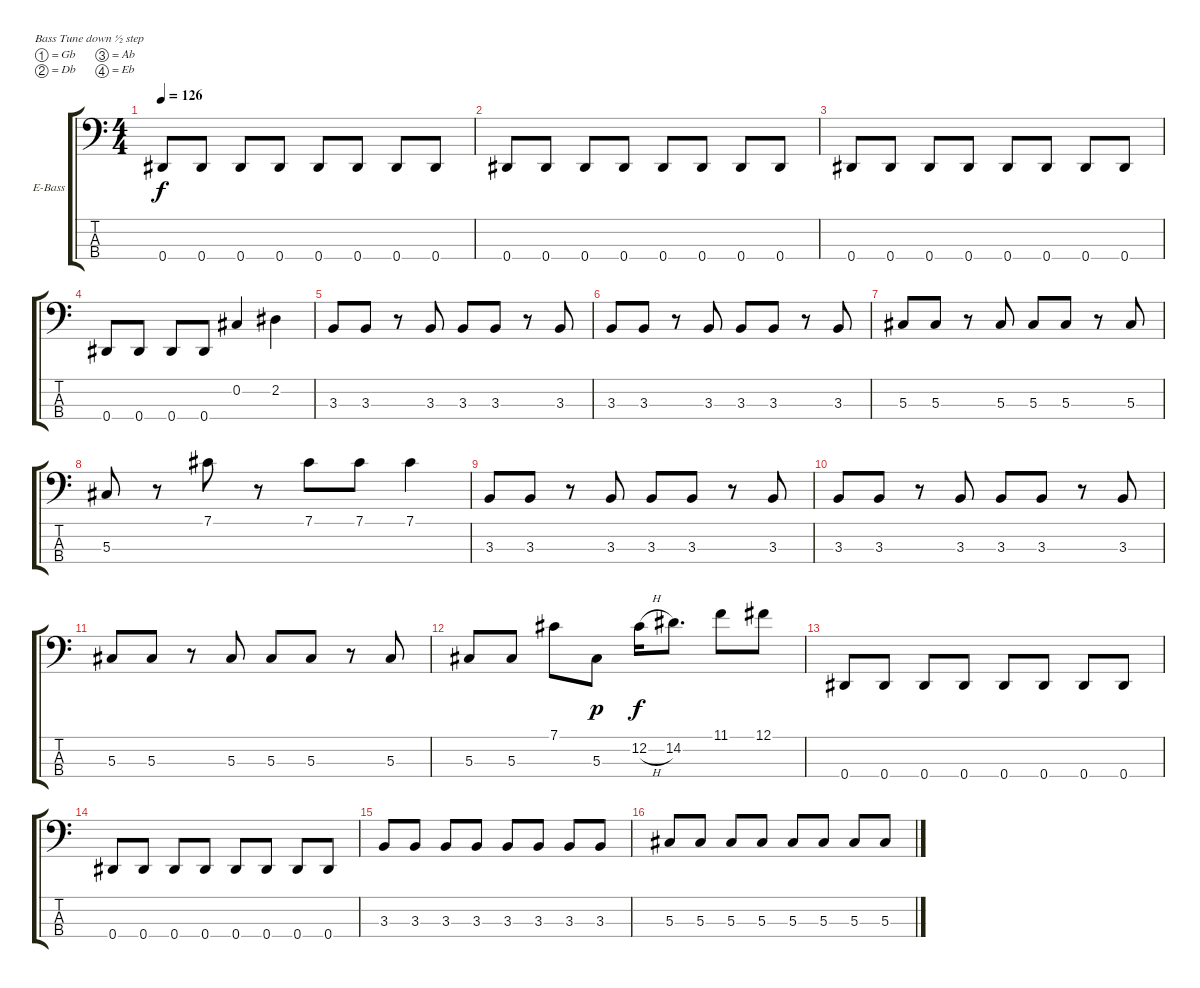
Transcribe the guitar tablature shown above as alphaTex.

\bracketExtendMode groupsimilarinstruments
\firstSystemTrackNameOrientation horizontal
\otherSystemsTrackNameOrientation horizontal
\track ("Bass" "E-Bass") {instrument electricbasspick}
\staff {score tabs}
\tuning (Gb2 Db2 Ab1 Eb1)
\ts (4 4)
\tempo 126
\clef f4
\ks c
0.4.8{dy f} 0.4.8 0.4.8 0.4.8 0.4.8 0.4.8 0.4.8 0.4.8 |
0.4.8 0.4.8 0.4.8 0.4.8 0.4.8 0.4.8 0.4.8 0.4.8 |
0.4.8 0.4.8 0.4.8 0.4.8 0.4.8 0.4.8 0.4.8 0.4.8 |
0.4.8 0.4.8 0.4.8 0.4.8 0.2.4 2.2.4 |
3.3.8 3.3.8 r.8 3.3.8 3.3.8 3.3.8 r.8 3.3.8 |
3.3.8 3.3.8 r.8 3.3.8 3.3.8 3.3.8 r.8 3.3.8 |
5.3.8 5.3.8 r.8 5.3.8 5.3.8 5.3.8 r.8 5.3.8 |
5.3.8 r.8 7.1.8 r.8 7.1.8 7.1.8 7.1.4 |
3.3.8 3.3.8 r.8 3.3.8 3.3.8 3.3.8 r.8 3.3.8 |
3.3.8 3.3.8 r.8 3.3.8 3.3.8 3.3.8 r.8 3.3.8 |
5.3.8 5.3.8 r.8 5.3.8 5.3.8 5.3.8 r.8 5.3.8 |
5.3.8 5.3.8 7.1.8 5.3.8{dy p} 12.2{h}.16{dy f} 14.2.8{d} 11.1.8 12.1.8 |
0.4.8 0.4.8 0.4.8 0.4.8 0.4.8 0.4.8 0.4.8 0.4.8 |
0.4.8 0.4.8 0.4.8 0.4.8 0.4.8 0.4.8 0.4.8 0.4.8 |
3.3.8 3.3.8 3.3.8 3.3.8 3.3.8 3.3.8 3.3.8 3.3.8 |
5.3.8 5.3.8 5.3.8 5.3.8 5.3.8 5.3.8 5.3.8 5.3.8
